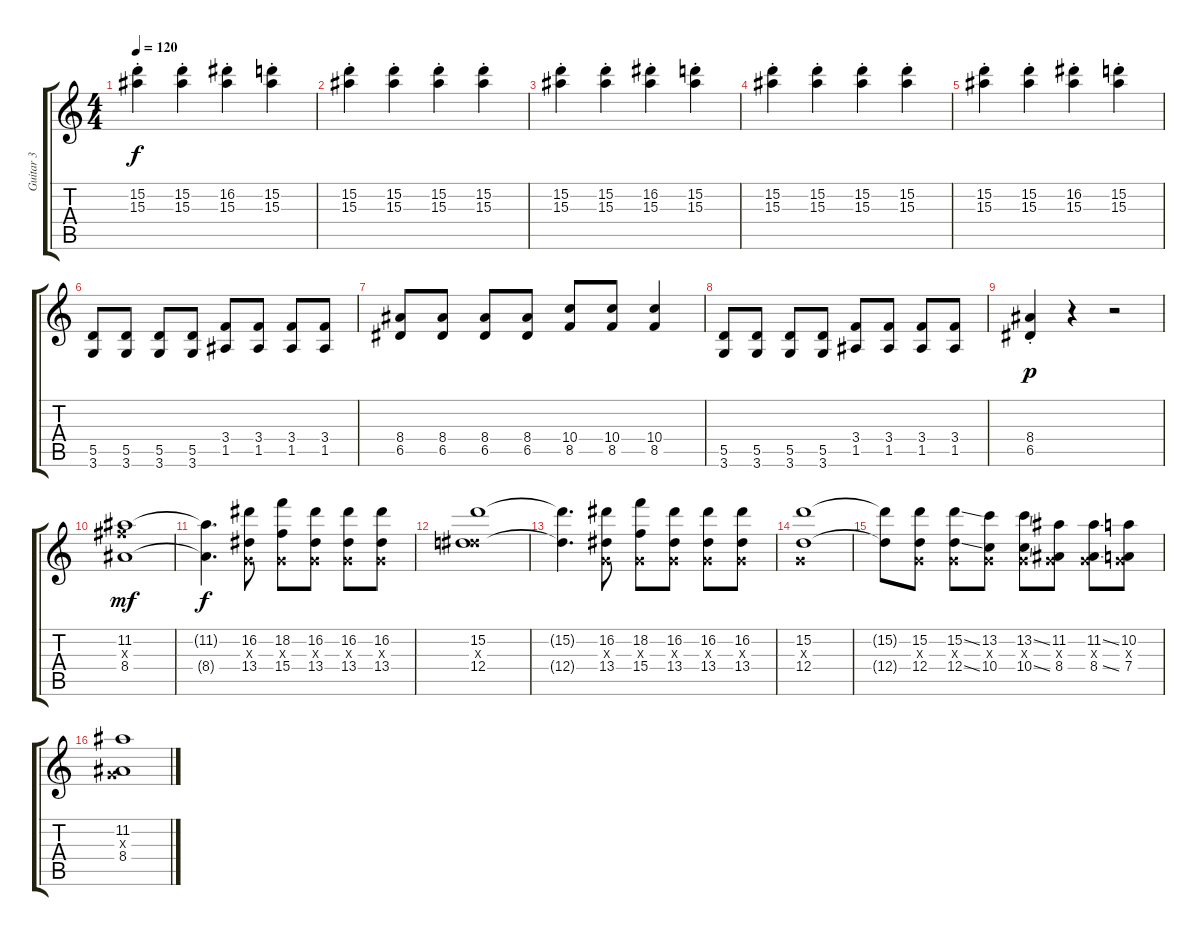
\track ("Guitar 3" "Guitar 3") {instrument distortionguitar}
\staff {score tabs}
\tuning (E4 B3 G3 D3 A2 E2) {hide}
\ts (4 4)
\tempo 120
\clef g2
\ks c
(15.2{st} 15.3{st}).4{dy f} (15.2{st} 15.3{st}).4 (16.2{st} 15.3{st}).4 (15.2{st} 15.3{st}).4 |
(15.2{st} 15.3{st}).4 (15.2{st} 15.3{st}).4 (15.2{st} 15.3{st}).4 (15.2{st} 15.3{st}).4 |
(15.2{st} 15.3{st}).4 (15.2{st} 15.3{st}).4 (16.2{st} 15.3{st}).4 (15.2{st} 15.3{st}).4 |
(15.2{st} 15.3{st}).4 (15.2{st} 15.3{st}).4 (15.2{st} 15.3{st}).4 (15.2{st} 15.3{st}).4 |
(15.2{st} 15.3{st}).4 (15.2{st} 15.3{st}).4 (16.2{st} 15.3{st}).4 (15.2{st} 15.3{st}).4 |
(5.5 3.6).8 (5.5 3.6).8 (5.5 3.6).8 (5.5 3.6).8 (3.4 1.5).8 (3.4 1.5).8 (3.4 1.5).8 (3.4 1.5).8 |
(8.4 6.5).8 (8.4 6.5).8 (8.4 6.5).8 (8.4 6.5).8 (10.4 8.5).8 (10.4 8.5).8 (10.4 8.5).4 |
(5.5 3.6).8 (5.5 3.6).8 (5.5 3.6).8 (5.5 3.6).8 (3.4 1.5).8 (3.4 1.5).8 (3.4 1.5).8 (3.4 1.5).8 |
(8.4{st} 6.5{st}).4{dy p} r.4 r.2 |
(11.2 11.3{x} 8.4).1{dy mf} |
(11.2{t} 8.4{t}).4{d dy f} (16.2 0.3{x} 13.4).8 (18.2 0.3{x} 15.4).8 (16.2 0.3{x} 13.4).8 (16.2 0.3{x} 13.4).8 (16.2 0.3{x} 13.4).8 |
(15.2 8.3{x} 12.4).1 |
(15.2{t} 12.4{t}).4{d} (16.2 0.3{x} 13.4).8 (18.2 0.3{x} 15.4).8 (16.2 0.3{x} 13.4).8 (16.2 0.3{x} 13.4).8 (16.2 0.3{x} 13.4).8 |
(15.2 0.3{x} 12.4).1 |
(15.2{t} 12.4{t}).8 (15.2 0.3{x} 12.4).8 (15.2{ss} 0.3{x} 12.4{ss}).8 (13.2 0.3{x} 10.4).8 (13.2{ss} 0.3{x} 10.4{ss}).8 (11.2 0.3{x} 8.4).8 (11.2{ss} 0.3{x} 8.4{ss}).8 (10.2 0.3{x} 7.4).8 |
(11.2 0.3{x} 8.4).1
